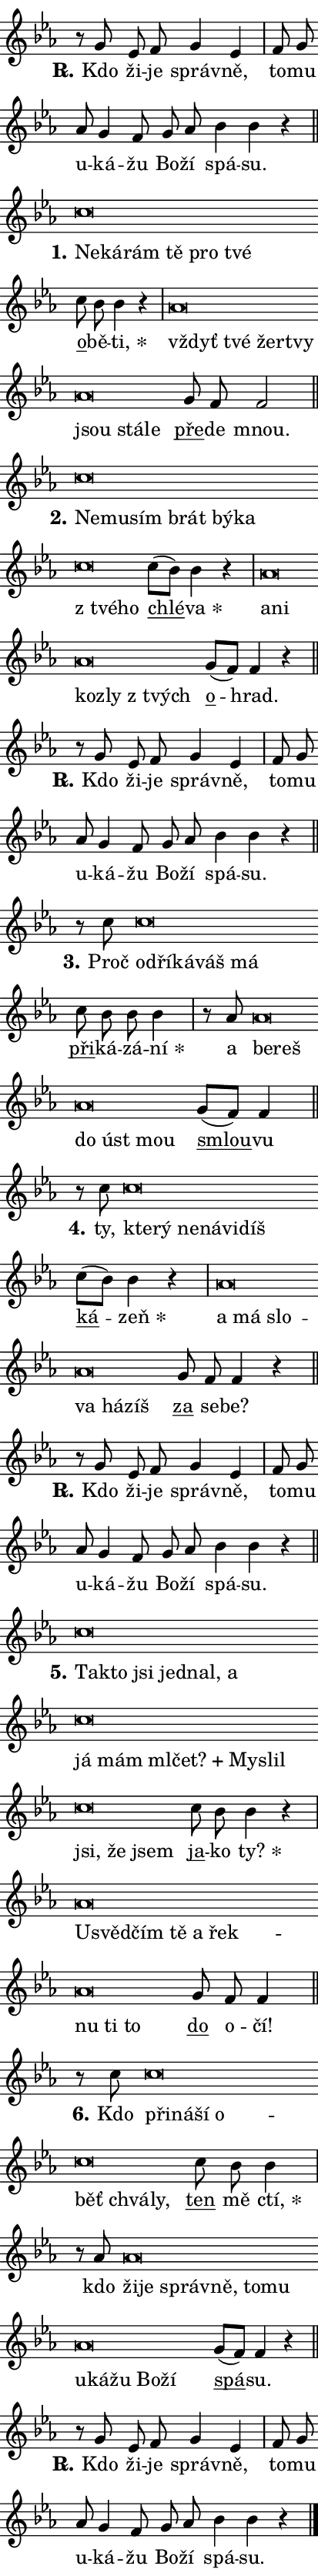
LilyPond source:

\version "2.22.1"
\header { tagline = "" }
\paper {
  indent = 0\cm
  top-margin = 0\cm
  right-margin = 0\cm
  bottom-margin = 0\cm
  left-margin = 0\cm
  paper-width = 7\cm
  page-breaking = #ly:one-page-breaking
  system-system-spacing.basic-distance = #11
  score-system-spacing.basic-distance = #11.3
  ragged-last = ##f
}


%% Author: Thomas Morley
%% https://lists.gnu.org/archive/html/lilypond-user/2020-05/msg00002.html
#(define (line-position grob)
"Returns position of @var[grob} in current system:
   @code{'start}, if at first time-step
   @code{'end}, if at last time-step
   @code{'middle} otherwise
"
  (let* ((col (ly:item-get-column grob))
         (ln (ly:grob-object col 'left-neighbor))
         (rn (ly:grob-object col 'right-neighbor))
         (col-to-check-left (if (ly:grob? ln) ln col))
         (col-to-check-right (if (ly:grob? rn) rn col))
         (break-dir-left
           (and
             (ly:grob-property col-to-check-left 'non-musical #f)
             (ly:item-break-dir col-to-check-left)))
         (break-dir-right
           (and
             (ly:grob-property col-to-check-right 'non-musical #f)
             (ly:item-break-dir col-to-check-right))))
        (cond ((eqv? 1 break-dir-left) 'start)
              ((eqv? -1 break-dir-right) 'end)
              (else 'middle))))

#(define (tranparent-at-line-position vctor)
  (lambda (grob)
  "Relying on @code{line-position} select the relevant enry from @var{vctor}.
Used to determine transparency,"
    (case (line-position grob)
      ((end) (not (vector-ref vctor 0)))
      ((middle) (not (vector-ref vctor 1)))
      ((start) (not (vector-ref vctor 2))))))

noteHeadBreakVisibility =
#(define-music-function (break-visibility)(vector?)
"Makes @code{NoteHead}s transparent relying on @var{break-visibility}"
#{
  \override NoteHead.transparent =
    #(tranparent-at-line-position break-visibility)
#})

#(define delete-ledgers-for-transparent-note-heads
  (lambda (grob)
    "Reads whether a @code{NoteHead} is transparent.
If so this @code{NoteHead} is removed from @code{'note-heads} from
@var{grob}, which is supposed to be @code{LedgerLineSpanner}.
As a result ledgers are not printed for this @code{NoteHead}"
    (let* ((nhds-array (ly:grob-object grob 'note-heads))
           (nhds-list
             (if (ly:grob-array? nhds-array)
                 (ly:grob-array->list nhds-array)
                 '()))
           ;; Relies on the transparent-property being done before
           ;; Staff.LedgerLineSpanner.after-line-breaking is executed.
           ;; This is fragile ...
           (to-keep
             (remove
               (lambda (nhd)
                 (ly:grob-property nhd 'transparent #f))
               nhds-list)))
      ;; TODO find a better method to iterate over grob-arrays, similiar
      ;; to filter/remove etc for lists
      ;; For now rebuilt from scratch
      (set! (ly:grob-object grob 'note-heads)  '())
      (for-each
        (lambda (nhd)
          (ly:pointer-group-interface::add-grob grob 'note-heads nhd))
        to-keep))))

hideNotes = {
  \noteHeadBreakVisibility #begin-of-line-visible
}
unHideNotes = {
  \noteHeadBreakVisibility #all-visible
}

% work-around for resetting accidentals
% https://lilypond.org/doc/v2.23/Documentation/notation/displaying-rhythms#unmetered-music
cadenzaMeasure = {
  \cadenzaOff
  \partial 1024 s1024
  \cadenzaOn
}

#(define-markup-command (accent layout props text) (markup?)
  "Underline accented syllable"
  (interpret-markup layout props
    #{\markup \override #'(offset . 4.3) \underline { #text }#}))

responsum = \markup \concat {
  "R" \hspace #-1.05 \path #0.1 #'((moveto 0 0.07) (lineto 0.9 0.8)) \hspace #0.05 "."
}

\layout {
    \context {
        \Staff
        \remove "Time_signature_engraver"
        \override LedgerLineSpanner.after-line-breaking = #delete-ledgers-for-transparent-note-heads
    }
    \context {
        \Voice {
            \override NoteHead.output-attributes = #'((class . "notehead"))
            \override Hairpin.height = #0.55
        }
    }
    \context {
        \Lyrics {
            \override StanzaNumber.output-attributes = #'((class . "stanzanumber"))
            \override LyricSpace.minimum-distance = #0.9
            \override LyricText.font-name = #"TeX Gyre Schola"
            \override LyricText.font-size = 1
            \override StanzaNumber.font-name = #"TeX Gyre Schola Bold"
            \override StanzaNumber.font-size = 1
        }
    }
}

% magnetic-lyrics.ily
%
%   written by
%     Jean Abou Samra <jean@abou-samra.fr>
%     Werner Lemberg <wl@gnu.org>
%
%   adapted by
%     Jiri Hon <jiri.hon@gmail.com>
%
% Version 2022-Apr-15

% https://www.mail-archive.com/lilypond-user@gnu.org/msg149350.html

#(define (Left_hyphen_pointer_engraver context)
   "Collect syllable-hyphen-syllable occurrences in lyrics and store
them in properties.  This engraver only looks to the left.  For
example, if the lyrics input is @code{foo -- bar}, it does the
following.

@itemize @bullet
@item
Set the @code{text} property of the @code{LyricHyphen} grob between
@q{foo} and @q{bar} to @code{foo}.

@item
Set the @code{left-hyphen} property of the @code{LyricText} grob with
text @q{foo} to the @code{LyricHyphen} grob between @q{foo} and
@q{bar}.
@end itemize

Use this auxiliary engraver in combination with the
@code{lyric-@/text::@/apply-@/magnetic-@/offset!} hook."
   (let ((hyphen #f)
         (text #f))
     (make-engraver
      (acknowledgers
       ((lyric-syllable-interface engraver grob source-engraver)
        (set! text grob)))
      (end-acknowledgers
       ((lyric-hyphen-interface engraver grob source-engraver)
        ;(when (not (grob::has-interface grob 'lyric-space-interface))
          (set! hyphen grob)));)
      ((stop-translation-timestep engraver)
       (when (and text hyphen)
         (ly:grob-set-object! text 'left-hyphen hyphen))
       (set! text #f)
       (set! hyphen #f)))))

#(define (lyric-text::apply-magnetic-offset! grob)
   "If the space between two syllables is less than the value in
property @code{LyricText@/.details@/.squash-threshold}, move the right
syllable to the left so that it gets concatenated with the left
syllable.

Use this function as a hook for
@code{LyricText@/.after-@/line-@/breaking} if the
@code{Left_@/hyphen_@/pointer_@/engraver} is active."
   (let ((hyphen (ly:grob-object grob 'left-hyphen #f)))
     (when hyphen
       (let ((left-text (ly:spanner-bound hyphen LEFT)))
         (when (grob::has-interface left-text 'lyric-syllable-interface)
           (let* ((common (ly:grob-common-refpoint grob left-text X))
                  (this-x-ext (ly:grob-extent grob common X))
                  (left-x-ext
                   (begin
                     ;; Trigger magnetism for left-text.
                     (ly:grob-property left-text 'after-line-breaking)
                     (ly:grob-extent left-text common X)))
                  ;; `delta` is the gap width between two syllables.
                  (delta (- (interval-start this-x-ext)
                            (interval-end left-x-ext)))
                  (details (ly:grob-property grob 'details))
                  (threshold (assoc-get 'squash-threshold details 0.2)))
             (when (< delta threshold)
               (let* (;; We have to manipulate the input text so that
                      ;; ligatures crossing syllable boundaries are not
                      ;; disabled.  For languages based on the Latin
                      ;; script this is essentially a beautification.
                      ;; However, for non-Western scripts it can be a
                      ;; necessity.
                      (lt (ly:grob-property left-text 'text))
                      (rt (ly:grob-property grob 'text))
                      (is-space (grob::has-interface hyphen 'lyric-space-interface))
                      (space (if is-space " " ""))
                      (space-markup (grob-interpret-markup grob " "))
                      (space-size (interval-length (ly:stencil-extent space-markup X)))
                      (extra-delta (if is-space space-size 0))
                      ;; Append new syllable.
                      (ltrt-space (if (and (string? lt) (string? rt))
                                (string-append lt space rt)
                                (make-concat-markup (list lt space rt))))
                      ;; Right-align `ltrt` to the right side.
                      (ltrt-space-markup (grob-interpret-markup
                               grob
                               (make-translate-markup
                                (cons (interval-length this-x-ext) 0)
                                (make-right-align-markup ltrt-space)))))
                 (begin
                   ;; Don't print `left-text`.
                   (ly:grob-set-property! left-text 'stencil #f)
                   ;; Set text and stencil (which holds all collected
                   ;; syllables so far) and shift it to the left.
                   (ly:grob-set-property! grob 'text ltrt-space)
                   (ly:grob-set-property! grob 'stencil ltrt-space-markup)
                   (ly:grob-translate-axis! grob (- (- delta extra-delta)) X))))))))))


#(define (lyric-hyphen::displace-bounds-first grob)
   ;; Make very sure this callback isn't triggered too early.
   (let ((left (ly:spanner-bound grob LEFT))
         (right (ly:spanner-bound grob RIGHT)))
     (ly:grob-property left 'after-line-breaking)
     (ly:grob-property right 'after-line-breaking)
     (ly:lyric-hyphen::print grob)))

squashThreshold = #0.4

\layout {
  \context {
    \Lyrics
    \consists #Left_hyphen_pointer_engraver
    \override LyricText.after-line-breaking =
      #lyric-text::apply-magnetic-offset!
    \override LyricHyphen.stencil = #lyric-hyphen::displace-bounds-first
    \override LyricText.details.squash-threshold = \squashThreshold
    \override LyricHyphen.minimum-distance = 0
    \override LyricHyphen.minimum-length = \squashThreshold
  }
}

squash = \override LyricText.details.squash-threshold = 9999
unSquash = \override LyricText.details.squash-threshold = \squashThreshold

left = \override LyricText.self-alignment-X = #LEFT
unLeft = \revert LyricText.self-alignment-X

starOffset = #(lambda (grob) 
                (let ((x_offset (ly:self-alignment-interface::aligned-on-x-parent grob)))
                  (if (= x_offset 0) 0 (+ x_offset 1.2))))

star = #(define-music-function (syllable)(string?)
"Append star separator at the end of a syllable"
#{
  \once \override LyricText.X-offset = #starOffset
  \lyricmode { \markup {
    #syllable
    \override #'((font-name . "TeX Gyre Schola Bold")) \hspace #0.2 \lower #0.65 \larger "*"
  } }
#})

starAccent = #(define-music-function (syllable)(string?)
"Append star separator at the end of a syllable and make accent"
#{
  \once \override LyricText.X-offset = #starOffset
  \lyricmode { \markup {
    \accent #syllable
    \override #'((font-name . "TeX Gyre Schola Bold")) \hspace #0.2 \lower #0.65 \larger "*"
  } }
#})

breath = #(define-music-function (syllable)(string?)
"Append breathing indicator at the end of a syllable"
#{
  \lyricmode { \markup { #syllable "+" } }
#})

optionalBreath = #(define-music-function (syllable)(string?)
"Append optional breathing indicator at the end of a syllable"
#{
  \lyricmode { \markup { #syllable "(+)" } }
#})


\score {
    <<
        \new Voice = "melody" { \cadenzaOn \key es \major \relative { r8 g' es f g4 es \cadenzaMeasure \bar "|" f8 g \bar "" as g4 f8 \bar "" g as \bar "" bes4 bes r \cadenzaMeasure \bar "||" \break } }
        \new Lyrics \lyricsto "melody" { \lyricmode { \set stanza = \responsum
Kdo ži -- je správ -- ně, to -- mu u -- ká -- žu Bo -- ží spá -- su. } }
    >>
    \layout {}
}

\score {
    <<
        \new Voice = "melody" { \cadenzaOn \key es \major \relative { c''\breve*1/16 \hideNotes \breve*1/16 \bar "" \breve*1/16 \bar "" \breve*1/16 \bar "" \breve*1/16 \breve*1/16 \bar "" \unHideNotes \bar "" c8 bes bes4 r \cadenzaMeasure \bar "|" as\breve*1/16 \hideNotes \breve*1/16 \bar "" \breve*1/16 \bar "" \breve*1/16 \bar "" \breve*1/16 \bar "" \breve*1/16 \breve*1/16 \bar "" \unHideNotes \bar "" g8 f f2 \cadenzaMeasure \bar "||" \break } }
        \new Lyrics \lyricsto "melody" { \lyricmode { \set stanza = "1."
\left Ne -- \squash ká -- rám tě pro tvé \unLeft \unSquash \markup \accent o -- bě -- \star ti, \left vždyť \squash tvé žer -- tvy jsou stá -- le \unLeft \unSquash \markup \accent pře -- de mnou. } }
    >>
    \layout {}
}

\score {
    <<
        \new Voice = "melody" { \cadenzaOn \key es \major \relative { c''\breve*1/16 \hideNotes \breve*1/16 \bar "" \breve*1/16 \bar "" \breve*1/16 \bar "" \breve*1/16 \bar "" \breve*1/16 \bar "" \breve*1/16 \breve*1/16 \bar "" \unHideNotes \bar "" c8[( bes)] bes4 r \cadenzaMeasure \bar "|" as\breve*1/16 \hideNotes \breve*1/16 \bar "" \breve*1/16 \bar "" \breve*1/16 \breve*1/16 \bar "" \unHideNotes \bar "" g8[( f)] f4 r \cadenzaMeasure \bar "||" \break } }
        \new Lyrics \lyricsto "melody" { \lyricmode { \set stanza = "2."
\left Ne -- \squash mu -- sím brát bý -- ka "z tvé" -- ho \unLeft \unSquash \markup \accent chlé -- \star va \left a -- \squash ni koz -- ly "z tvých" \unLeft \unSquash \markup \accent o -- hrad. } }
    >>
    \layout {}
}

\score {
    <<
        \new Voice = "melody" { \cadenzaOn \key es \major \relative { r8 g' es f g4 es \cadenzaMeasure \bar "|" f8 g \bar "" as g4 f8 \bar "" g as \bar "" bes4 bes r \cadenzaMeasure \bar "||" \break } }
        \new Lyrics \lyricsto "melody" { \lyricmode { \set stanza = \responsum
Kdo ži -- je správ -- ně, to -- mu u -- ká -- žu Bo -- ží spá -- su. } }
    >>
    \layout {}
}

\score {
    <<
        \new Voice = "melody" { \cadenzaOn \key es \major \relative { r8 c''8 c\breve*1/16 \hideNotes \breve*1/16 \bar "" \breve*1/16 \bar "" \breve*1/16 \breve*1/16 \bar "" \unHideNotes \bar "" c8 bes bes bes4 \cadenzaMeasure \bar "|" r8 as8 as\breve*1/16 \hideNotes \breve*1/16 \bar "" \breve*1/16 \bar "" \breve*1/16 \breve*1/16 \bar "" \unHideNotes \bar "" g8[( f)] f4 \cadenzaMeasure \bar "||" \break } }
        \new Lyrics \lyricsto "melody" { \lyricmode { \set stanza = "3."
Proč \left od -- \squash ří -- ká -- váš má \unLeft \unSquash \markup \accent při -- ká -- zá -- \star ní a \left be -- \squash reš do úst mou \unLeft \unSquash \markup \accent smlou -- vu } }
    >>
    \layout {}
}

\score {
    <<
        \new Voice = "melody" { \cadenzaOn \key es \major \relative { r8 c''8 c\breve*1/16 \hideNotes \breve*1/16 \bar "" \breve*1/16 \bar "" \breve*1/16 \bar "" \breve*1/16 \breve*1/16 \bar "" \unHideNotes \bar "" c8[( bes)] bes4 r \cadenzaMeasure \bar "|" as\breve*1/16 \hideNotes \breve*1/16 \bar "" \breve*1/16 \bar "" \breve*1/16 \bar "" \breve*1/16 \breve*1/16 \bar "" \unHideNotes \bar "" g8 f f4 r \cadenzaMeasure \bar "||" \break } }
        \new Lyrics \lyricsto "melody" { \lyricmode { \set stanza = "4."
ty, \left kte -- \squash rý ne -- ná -- vi -- díš \unLeft \unSquash \markup \accent ká -- \star zeň \left a \squash má slo -- va há -- zíš \unLeft \unSquash \markup \accent za se -- be? } }
    >>
    \layout {}
}

\score {
    <<
        \new Voice = "melody" { \cadenzaOn \key es \major \relative { r8 g' es f g4 es \cadenzaMeasure \bar "|" f8 g \bar "" as g4 f8 \bar "" g as \bar "" bes4 bes r \cadenzaMeasure \bar "||" \break } }
        \new Lyrics \lyricsto "melody" { \lyricmode { \set stanza = \responsum
Kdo ži -- je správ -- ně, to -- mu u -- ká -- žu Bo -- ží spá -- su. } }
    >>
    \layout {}
}

\score {
    <<
        \new Voice = "melody" { \cadenzaOn \key es \major \relative { c''\breve*1/16 \hideNotes \breve*1/16 \bar "" \breve*1/16 \bar "" \breve*1/16 \bar "" \breve*1/16 \bar "" \breve*1/16 \bar "" \breve*1/16 \bar "" \breve*1/16 \bar "" \breve*1/16 \bar "" \breve*1/16 \bar "" \breve*1/16 \bar "" \breve*1/16 \bar "" \breve*1/16 \bar "" \breve*1/16 \breve*1/16 \bar "" \unHideNotes \bar "" c8 bes bes4 r \cadenzaMeasure \bar "|" as\breve*1/16 \hideNotes \breve*1/16 \bar "" \breve*1/16 \bar "" \breve*1/16 \bar "" \breve*1/16 \bar "" \breve*1/16 \bar "" \breve*1/16 \bar "" \breve*1/16 \breve*1/16 \bar "" \unHideNotes \bar "" g8 f f4 \cadenzaMeasure \bar "||" \break } }
        \new Lyrics \lyricsto "melody" { \lyricmode { \set stanza = "5."
\left Tak -- \squash to jsi jed -- nal, a já mám ml -- \breath "čet?" My -- slil jsi, že jsem \unLeft \unSquash \markup \accent ja -- ko \star ty? \left U -- \squash svěd -- čím tě a řek -- nu ti to \unLeft \unSquash \markup \accent do o -- čí! } }
    >>
    \layout {}
}

\score {
    <<
        \new Voice = "melody" { \cadenzaOn \key es \major \relative { r8 c''8 c\breve*1/16 \hideNotes \breve*1/16 \bar "" \breve*1/16 \bar "" \breve*1/16 \bar "" \breve*1/16 \bar "" \breve*1/16 \breve*1/16 \bar "" \unHideNotes \bar "" c8 bes bes4 \cadenzaMeasure \bar "|" r8 as8 as\breve*1/16 \hideNotes \breve*1/16 \bar "" \breve*1/16 \bar "" \breve*1/16 \bar "" \breve*1/16 \bar "" \breve*1/16 \bar "" \breve*1/16 \bar "" \breve*1/16 \bar "" \breve*1/16 \bar "" \breve*1/16 \breve*1/16 \bar "" \unHideNotes \bar "" g8[( f)] f4 r \cadenzaMeasure \bar "||" \break } }
        \new Lyrics \lyricsto "melody" { \lyricmode { \set stanza = "6."
Kdo \left při -- \squash ná -- ší o -- běť chvá -- ly, \unLeft \unSquash \markup \accent ten mě \star ctí, kdo \left ži -- \squash je správ -- ně, to -- mu u -- ká -- žu Bo -- ží \unLeft \unSquash \markup \accent spá -- su. } }
    >>
    \layout {}
}

\score {
    <<
        \new Voice = "melody" { \cadenzaOn \key es \major \relative { r8 g' es f g4 es \cadenzaMeasure \bar "|" f8 g \bar "" as g4 f8 \bar "" g as \bar "" bes4 bes r \cadenzaMeasure \bar "||" \break } \bar "|." }
        \new Lyrics \lyricsto "melody" { \lyricmode { \set stanza = \responsum
Kdo ži -- je správ -- ně, to -- mu u -- ká -- žu Bo -- ží spá -- su. } }
    >>
    \layout {}
}
